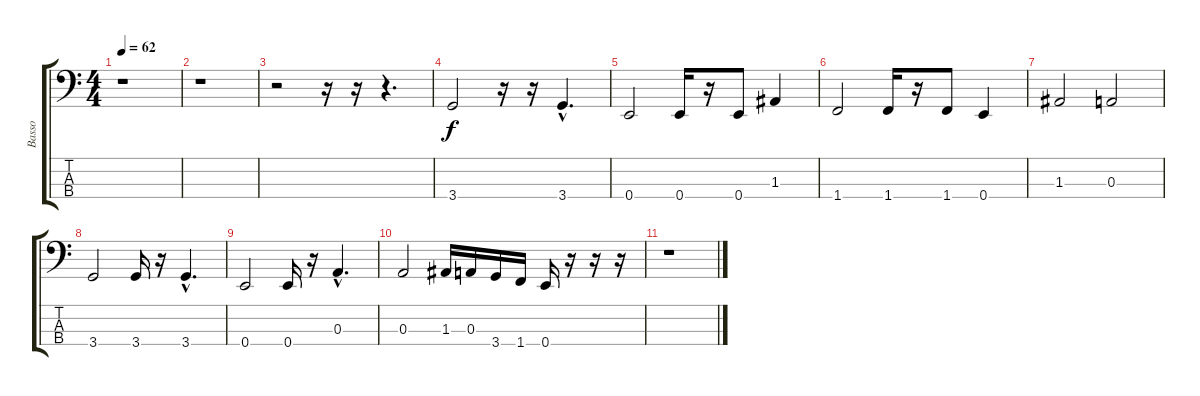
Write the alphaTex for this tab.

\track ("Basso" "Basso") {instrument electricbasspick}
\staff {score tabs}
\tuning (G2 D2 A1 E1) {hide}
\ts (4 4)
\tempo 62
\clef f4
\ks c
r.1{dy f} |
r.1 |
r.2 r.16 r.16 r.4{d} |
3.4.2 r.16 r.16 3.4{hac}.4{d} |
0.4.2 0.4.16 r.16 0.4.8 1.3.4 |
1.4.2 1.4.16 r.16 1.4.8 0.4.4 |
1.3.2 0.3.2 |
3.4.2 3.4.16 r.16 3.4{hac}.4{d} |
0.4.2 0.4.16 r.16 0.3{hac}.4{d} |
0.3.2 1.3.16 0.3.16 3.4.16 1.4.16 0.4.16 r.16 r.16 r.16 |
r.1
